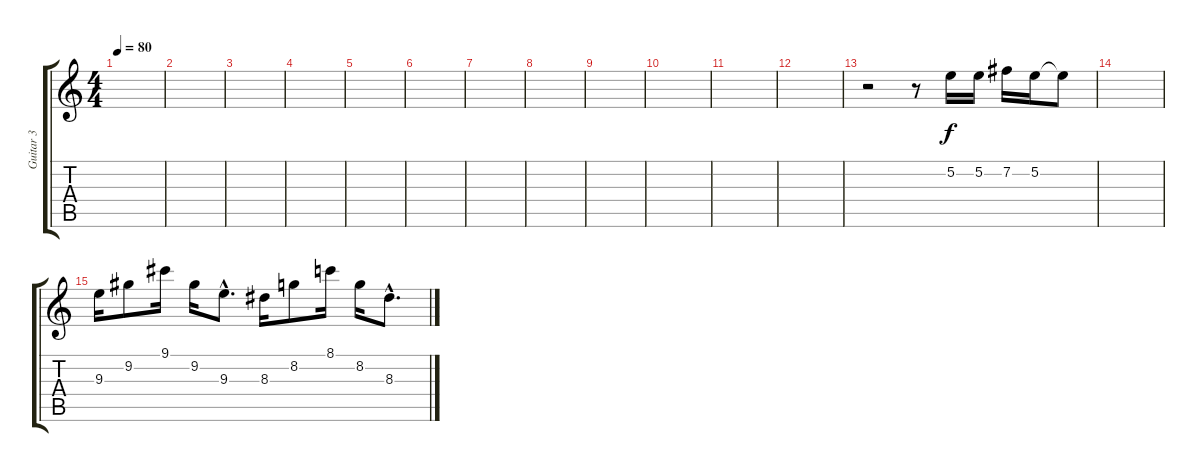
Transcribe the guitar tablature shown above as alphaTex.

\track ("Guitar 3" "Guitar 3") {instrument overdrivenguitar}
\staff {score tabs}
\tuning (E4 B3 G3 D3 A2 E2) {hide}
\ts (4 4)
\tempo 80
\clef g2
\ks c
|
|
|
|
|
|
|
|
|
|
|
|
r.2 r.8 5.2.16 5.2.16 7.2.16 5.2.16 5.2{t}.8 |
|
9.3.16 9.2.8 9.1.16 9.2.16 9.3{hac}.8{d} 8.3.16 8.2.8 8.1.16 8.2.16 8.3{hac}.8{d}
